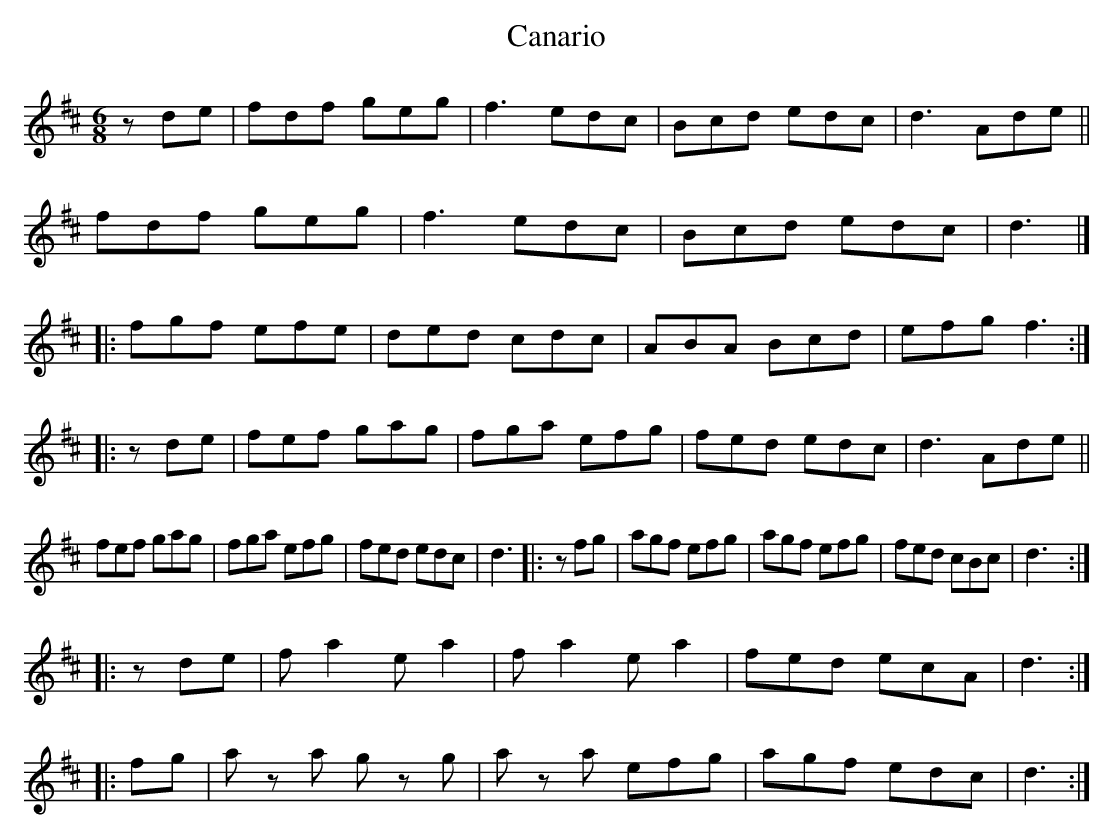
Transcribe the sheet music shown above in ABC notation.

X:1
T:Canario
L:1/8
M:6/8
K:D major
zde|fdf geg|f3edc|Bcd edc|d3Ade||
fdf geg|f3edc|Bcd edc|d3|]
|:fgf efe|ded cdc|ABA Bcd|efg f3:|
|:zde|fef gag|fga efg|fed edc|d3Ade||
fef gag|fga efg|fed edc|d3|:zfg|agf efg|agf efg|fed cBc|d3:|
|:zde|f a2e a2|f a2e a2|fed ecA|d3:|
|:fg|a za g zg|a za efg|agf edc|d3:|
